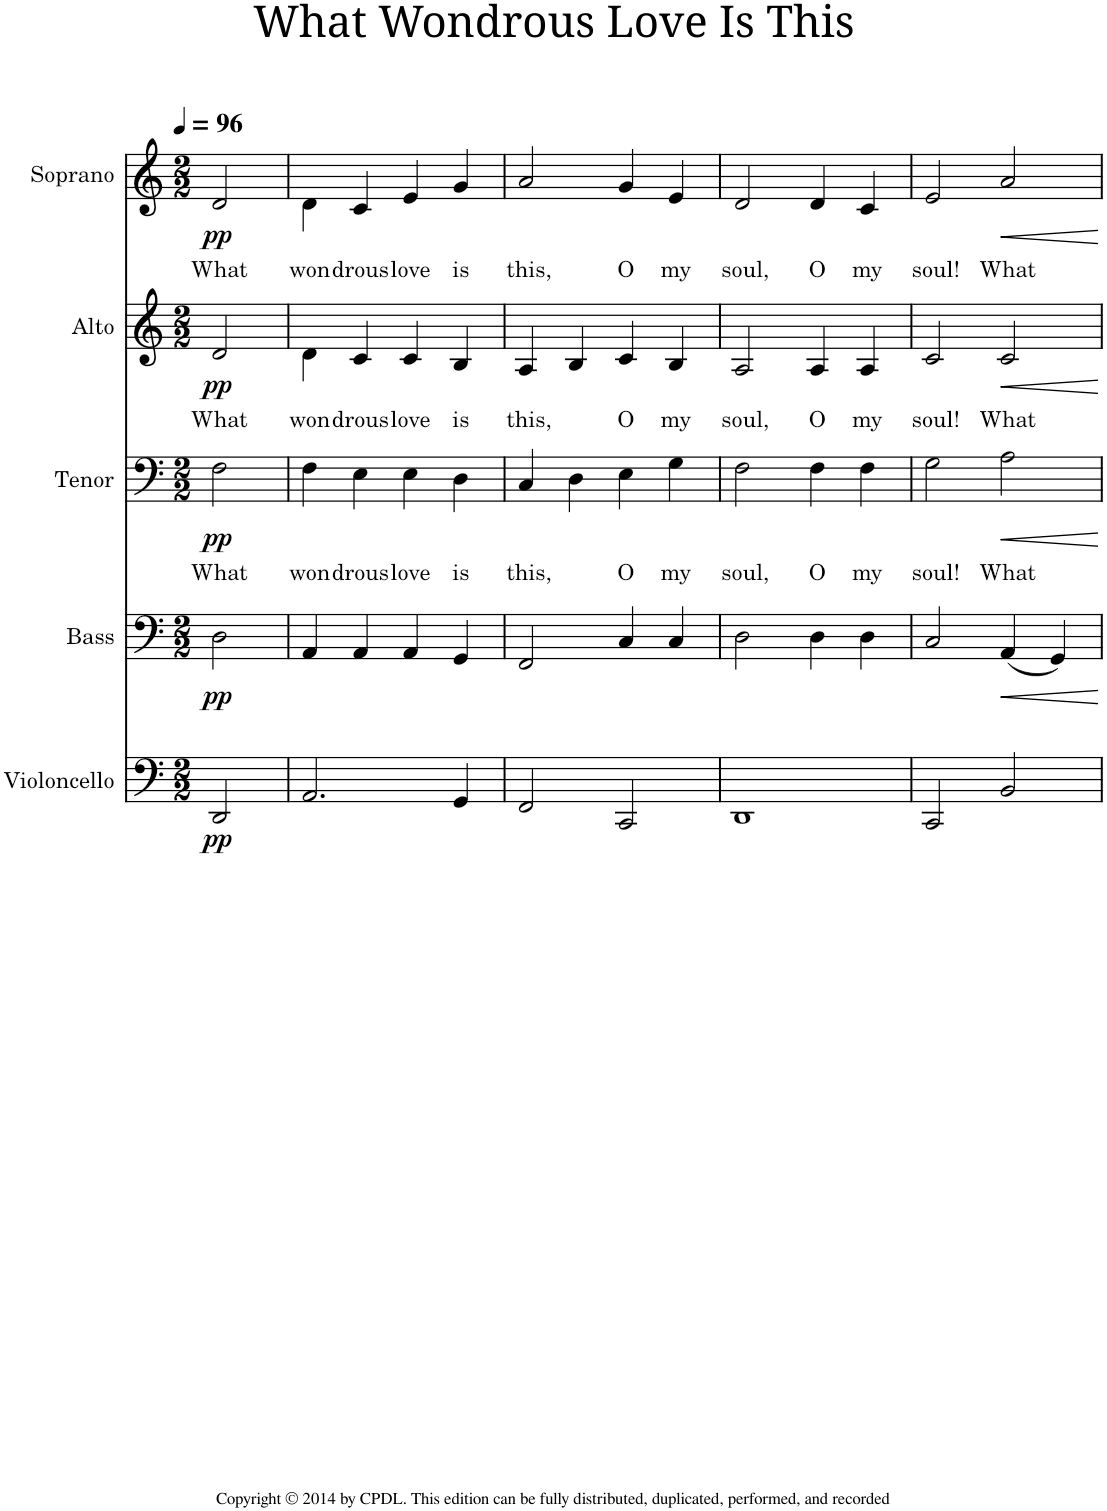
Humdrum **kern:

**kern	**dynam	**kern	**dynam	**kern	**text	**dynam	**kern	**text	**dynam	**kern	**text	**dynam
*part5	*part5	*part4	*part4	*part3	*part3	*part3	*part2	*part2	*part2	*part1	*part1	*part1
*staff5	*staff5	*staff4	*staff4	*staff3	*staff3	*staff3	*staff2	*staff2	*staff2	*staff1	*staff1	*staff1
*I"Violoncello	*	*I"Bass	*	*I"Tenor	*	*	*I"Alto	*	*	*I"Soprano	*	*
*I'Vc.	*	*I'B	*	*I'T	*	*	*I'A	*	*	*I'S	*	*
*clefF4	*	*clefF4	*	*clefF4	*	*	*clefG2	*	*	*clefG2	*	*
*k[]	*	*k[]	*	*k[]	*	*	*k[]	*	*	*k[]	*	*
*M2/2	*	*M2/2	*	*M2/2	*	*	*M2/2	*	*	*M2/2	*	*
*MM96	*	*MM96	*	*MM96	*	*	*MM96	*	*	*MM96	*	*
=1	=1	=1	=1	=1	=1	=1	=1	=1	=1	=1	=1	=1
!	!LO:DY:b	!	!LO:DY:b	!	!LO:LY:b	!LO:DY:b	!	!LO:LY:b	!LO:DY:b	!	!LO:LY:b	!LO:DY:b
2DD/	pp	2D\	pp	2F\	What	pp	2d/	What	pp	2d/	What	pp
=2	=2	=2	=2	=2	=2	=2	=2	=2	=2	=2	=2	=2
!	!	!	!	!	!LO:LY:b	!	!	!LO:LY:b	!	!	!LO:LY:b	!
2.AA/	.	4AA/	.	4F\	won-	.	4d\	won-	.	4d\	won-	.
!	!	!	!	!	!LO:LY:b	!	!	!LO:LY:b	!	!	!LO:LY:b	!
.	.	4AA/	.	4E\	-drous	.	4c/	-drous	.	4c/	-drous	.
!	!	!	!	!	!LO:LY:b	!	!	!LO:LY:b	!	!	!LO:LY:b	!
.	.	4AA/	.	4E\	love	.	4c/	love	.	4e/	love	.
!	!	!	!	!	!LO:LY:b	!	!	!LO:LY:b	!	!	!LO:LY:b	!
4GG/	.	4GG/	.	4D\	is	.	4B/	is	.	4g/	is	.
=3	=3	=3	=3	=3	=3	=3	=3	=3	=3	=3	=3	=3
!	!	!	!	!	!LO:LY:b	!	!	!LO:LY:b	!	!	!LO:LY:b	!
2FF/	.	2FF/	.	4C/	this,	.	4A/	this,	.	2a/	this,	.
.	.	.	.	4D\	.	.	4B/	.	.	.	.	.
!	!	!	!	!	!LO:LY:b	!	!	!LO:LY:b	!	!	!LO:LY:b	!
2CC/	.	4C/	.	4E\	O	.	4c/	O	.	4g/	O	.
!	!	!	!	!	!LO:LY:b	!	!	!LO:LY:b	!	!	!LO:LY:b	!
.	.	4C/	.	4G\	my	.	4B/	my	.	4e/	my	.
=4	=4	=4	=4	=4	=4	=4	=4	=4	=4	=4	=4	=4
!	!	!	!	!	!LO:LY:b	!	!	!LO:LY:b	!	!	!LO:LY:b	!
1DD	.	2D\	.	2F\	soul,	.	2A/	soul,	.	2d/	soul,	.
!	!	!	!	!	!LO:LY:b	!	!	!LO:LY:b	!	!	!LO:LY:b	!
.	.	4D\	.	4F\	O	.	4A/	O	.	4d/	O	.
!	!	!	!	!	!LO:LY:b	!	!	!LO:LY:b	!	!	!LO:LY:b	!
.	.	4D\	.	4F\	my	.	4A/	my	.	4c/	my	.
=5	=5	=5	=5	=5	=5	=5	=5	=5	=5	=5	=5	=5
!	!	!	!	!	!LO:LY:b	!	!	!LO:LY:b	!	!	!LO:LY:b	!
2CC/	.	2C/	.	2G\	soul!	.	2c/	soul!	.	2e/	soul!	.
!	!	!	!	!	!LO:LY:b	!	!	!LO:LY:b	!	!	!LO:LY:b	!
2BB/	.	(4AA/	.	2A\	What	.	2c/	What	.	2a/	What	.
.	.	4GG/)	.	.	.	.	.	.	.	.	.	.
=	=	=	=	=	=	=	=	=	=	=	=	=
*-	*-	*-	*-	*-	*-	*-	*-	*-	*-	*-	*-	*-
